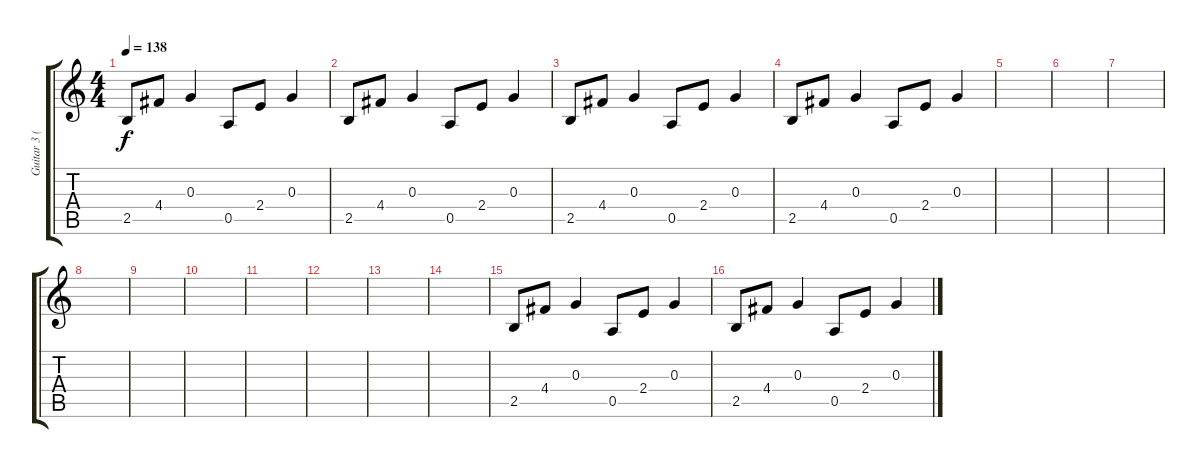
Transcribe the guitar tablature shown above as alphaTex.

\track ("Guitar 3 (soutien)" "Guitar 3 (") {instrument electricguitarclean}
\staff {score tabs}
\tuning (E4 B3 G3 D3 A2 E2) {hide}
\ts (4 4)
\tempo 138
\clef g2
\ks c
2.5.8{dy f} 4.4.8 0.3.4 0.5.8 2.4.8 0.3.4 |
2.5.8 4.4.8 0.3.4 0.5.8 2.4.8 0.3.4 |
2.5.8 4.4.8 0.3.4 0.5.8 2.4.8 0.3.4 |
2.5.8 4.4.8 0.3.4 0.5.8 2.4.8 0.3.4 |
|
|
|
|
|
|
|
|
|
|
2.5.8 4.4.8 0.3.4 0.5.8 2.4.8 0.3.4 |
2.5.8 4.4.8 0.3.4 0.5.8 2.4.8 0.3.4
